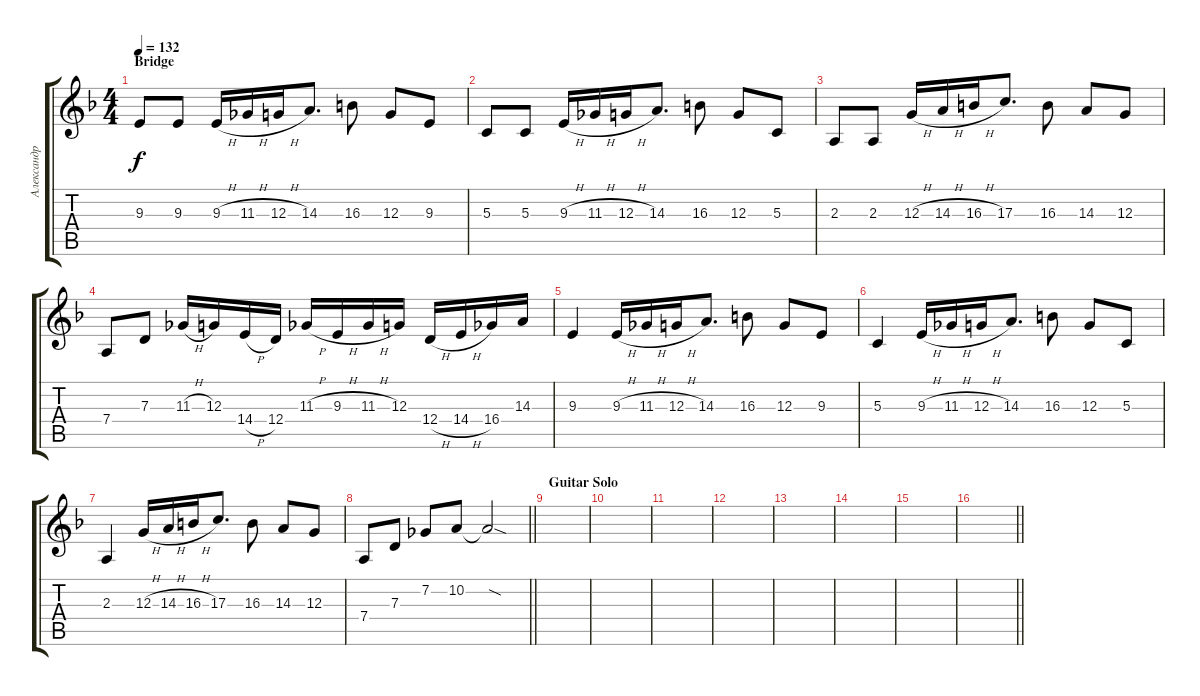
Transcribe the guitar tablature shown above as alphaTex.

\track ("Александр Андрюхин" "Александр ") {instrument pad3polysynth}
\staff {score tabs}
\tuning (E4 B3 G3 D3 A2 E2) {hide}
\ts (4 4)
\section ("" "Bridge")
\tempo 132
\clef g2
\ks f
9.3.8{dy f} 9.3.8 9.3{h}.16 11.3{h}.16 12.3{h}.16 14.3.8{d} 16.3.8 12.3.8 9.3.8 |
5.3.8 5.3.8 9.3{h}.16 11.3{h}.16 12.3{h}.16 14.3.8{d} 16.3.8 12.3.8 5.3.8 |
2.3.8 2.3.8 12.3{h}.16 14.3{h}.16 16.3{h}.16 17.3.8{d} 16.3.8 14.3.8 12.3.8 |
7.4.8 7.3.8 11.3{h}.16 12.3.16 14.4{h}.16 12.4.16 11.3{h}.16 9.3{h}.16 11.3{h}.16 12.3.16 12.4{h}.16 14.4{h}.16 16.4.16 14.3.16 |
9.3.4 9.3{h}.16 11.3{h}.16 12.3{h}.16 14.3.8{d} 16.3.8 12.3.8 9.3.8 |
5.3.4 9.3{h}.16 11.3{h}.16 12.3{h}.16 14.3.8{d} 16.3.8 12.3.8 5.3.8 |
2.3.4 12.3{h}.16 14.3{h}.16 16.3{h}.16 17.3.8{d} 16.3.8 14.3.8 12.3.8 |
\barLineRight lightlight
7.4.8 7.3.8 7.2.8 10.2.8 10.2{sod t}.2 |
\section ("" "Guitar Solo")
|
|
|
|
|
|
|
\barLineRight lightlight
